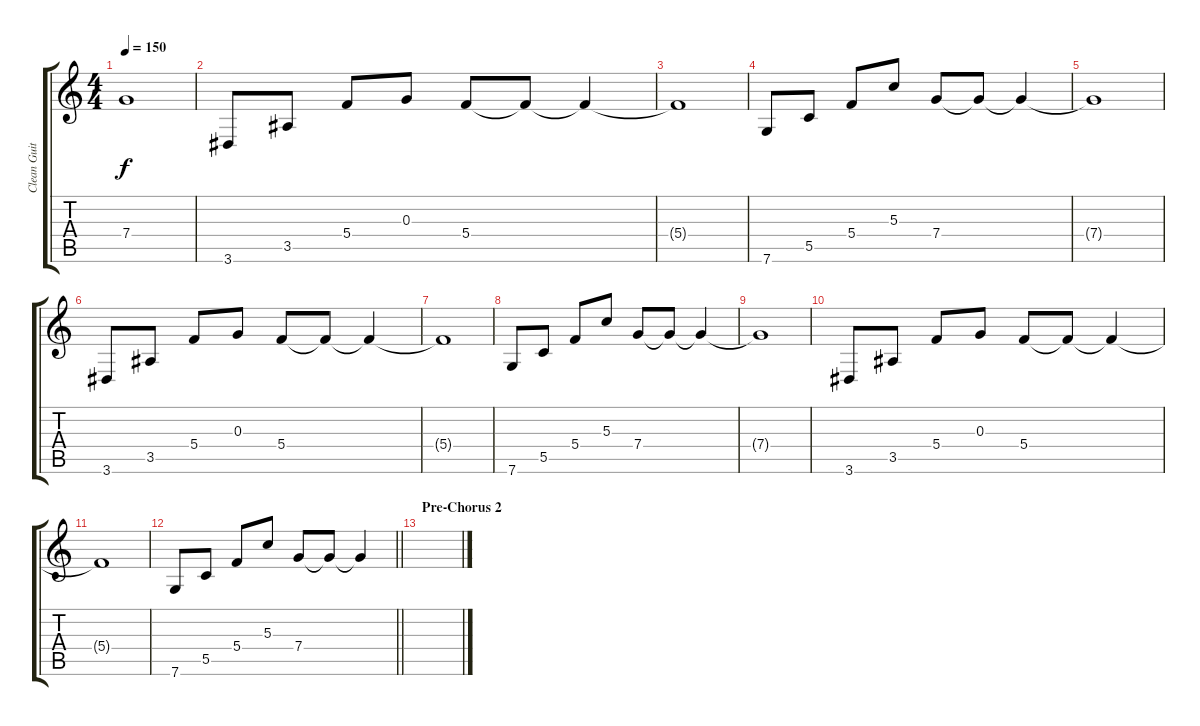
\track ("Clean Guitar 2" "Clean Guit") {instrument electricguitarclean}
\staff {score tabs}
\tuning (E4 C4 G3 C3 G2 C2) {hide}
\ts (4 4)
\tempo 150
\clef g2
\ks c
7.4{t}.1{dy f} |
3.6.8 3.5.8 5.4.8 0.3.8 5.4.8 5.4{t}.8 5.4{t}.4 |
5.4{t}.1 |
7.6.8 5.5.8 5.4.8 5.3.8 7.4.8 7.4{t}.8 7.4{t}.4 |
7.4{t}.1 |
3.6.8 3.5.8 5.4.8 0.3.8 5.4.8 5.4{t}.8 5.4{t}.4 |
5.4{t}.1 |
7.6.8 5.5.8 5.4.8 5.3.8 7.4.8 7.4{t}.8 7.4{t}.4 |
7.4{t}.1 |
3.6.8 3.5.8 5.4.8 0.3.8 5.4.8 5.4{t}.8 5.4{t}.4 |
5.4{t}.1 |
\barLineRight lightlight
7.6.8 5.5.8 5.4.8 5.3.8 7.4.8 7.4{t}.8 7.4{t}.4 |
\section ("" "Pre-Chorus 2")
